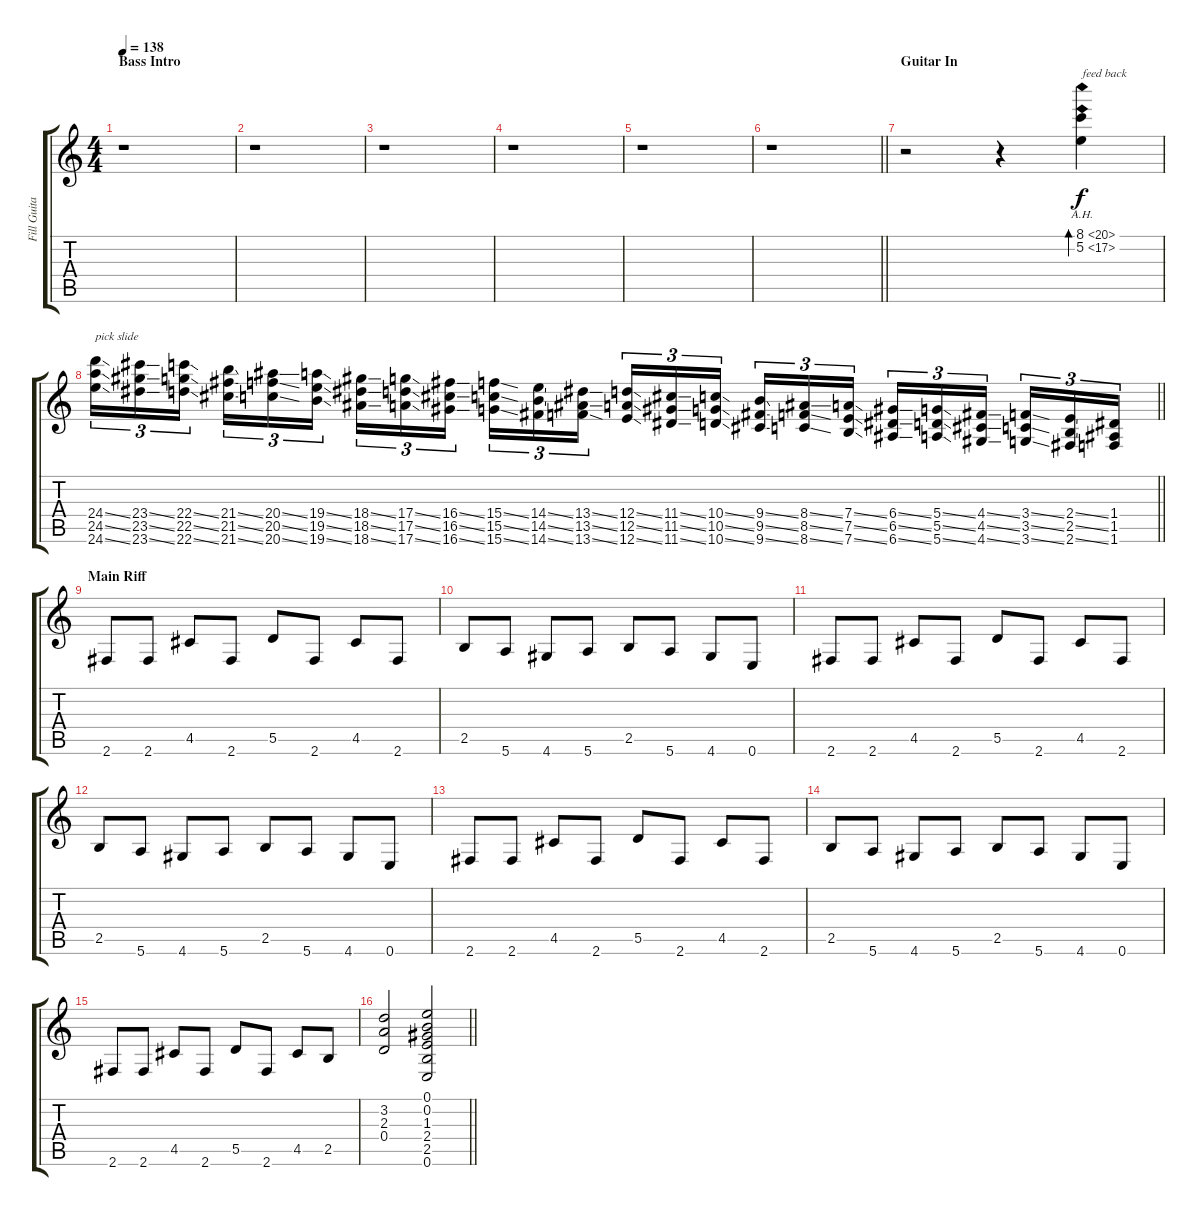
\track ("Fill Guitar" "Fill Guita") {instrument distortionguitar}
\staff {score tabs}
\tuning (E4 B3 G3 D3 A2 E2) {hide}
\ts (4 4)
\section ("" "Bass Intro")
\tempo 138
\clef g2
\ks c
r.1{dy f instrument distortionguitar} |
r.1 |
r.1 |
r.1 |
r.1 |
\barLineRight lightlight
r.1 |
\section ("" "Guitar In")
r.2 r.4 (8.1{ah 12} 5.2{ah 12}).4{bd 120 txt "feed back"} |
\barLineRight lightlight
(24.4{ss} 24.5{ss} 24.6{ss}).16{tu (3 2) txt "pick slide"} (23.4{ss} 23.5{ss} 23.6{ss}).16{tu (3 2)} (22.4{ss} 22.5{ss} 22.6{ss}).16{tu (3 2)} (21.4{ss} 21.5{ss} 21.6{ss}).16{tu (3 2)} (20.4{ss} 20.5{ss} 20.6{ss}).16{tu (3 2)} (19.4{ss} 19.5{ss} 19.6{ss}).16{tu (3 2)} (18.4{ss} 18.5{ss} 18.6{ss}).16{tu (3 2)} (17.4{ss} 17.5{ss} 17.6{ss}).16{tu (3 2)} (16.4{ss} 16.5{ss} 16.6{ss}).16{tu (3 2)} (15.4{ss} 15.5{ss} 15.6{ss}).16{tu (3 2)} (14.4{ss} 14.5{ss} 14.6{ss}).16{tu (3 2)} (13.4{ss} 13.5{ss} 13.6{ss}).16{tu (3 2)} (12.4{ss} 12.5{ss} 12.6{ss}).16{tu (3 2)} (11.4{ss} 11.5{ss} 11.6{ss}).16{tu (3 2)} (10.4{ss} 10.5{ss} 10.6{ss}).16{tu (3 2)} (9.4{ss} 9.5{ss} 9.6{ss}).16{tu (3 2)} (8.4{ss} 8.5{ss} 8.6{ss}).16{tu (3 2)} (7.4{ss} 7.5{ss} 7.6{ss}).16{tu (3 2)} (6.4{ss} 6.5{ss} 6.6{ss}).16{tu (3 2)} (5.4{ss} 5.5{ss} 5.6{ss}).16{tu (3 2)} (4.4{ss} 4.5{ss} 4.6{ss}).16{tu (3 2)} (3.4{ss} 3.5{ss} 3.6{ss}).16{tu (3 2)} (2.4{ss} 2.5{ss} 2.6{ss}).16{tu (3 2)} (1.4 1.5 1.6).16{tu (3 2)} |
\section ("" "Main Riff")
2.6.8 2.6.8 4.5.8 2.6.8 5.5.8 2.6.8 4.5.8 2.6.8 |
2.5.8 5.6.8 4.6.8 5.6.8 2.5.8 5.6.8 4.6.8 0.6.8 |
2.6.8 2.6.8 4.5.8 2.6.8 5.5.8 2.6.8 4.5.8 2.6.8 |
2.5.8 5.6.8 4.6.8 5.6.8 2.5.8 5.6.8 4.6.8 0.6.8 |
2.6.8 2.6.8 4.5.8 2.6.8 5.5.8 2.6.8 4.5.8 2.6.8 |
2.5.8 5.6.8 4.6.8 5.6.8 2.5.8 5.6.8 4.6.8 0.6.8 |
2.6.8 2.6.8 4.5.8 2.6.8 5.5.8 2.6.8 4.5.8 2.5.8 |
\barLineRight lightlight
(3.2 2.3 0.4).2 (0.1 0.2 1.3 2.4 2.5 0.6).2
